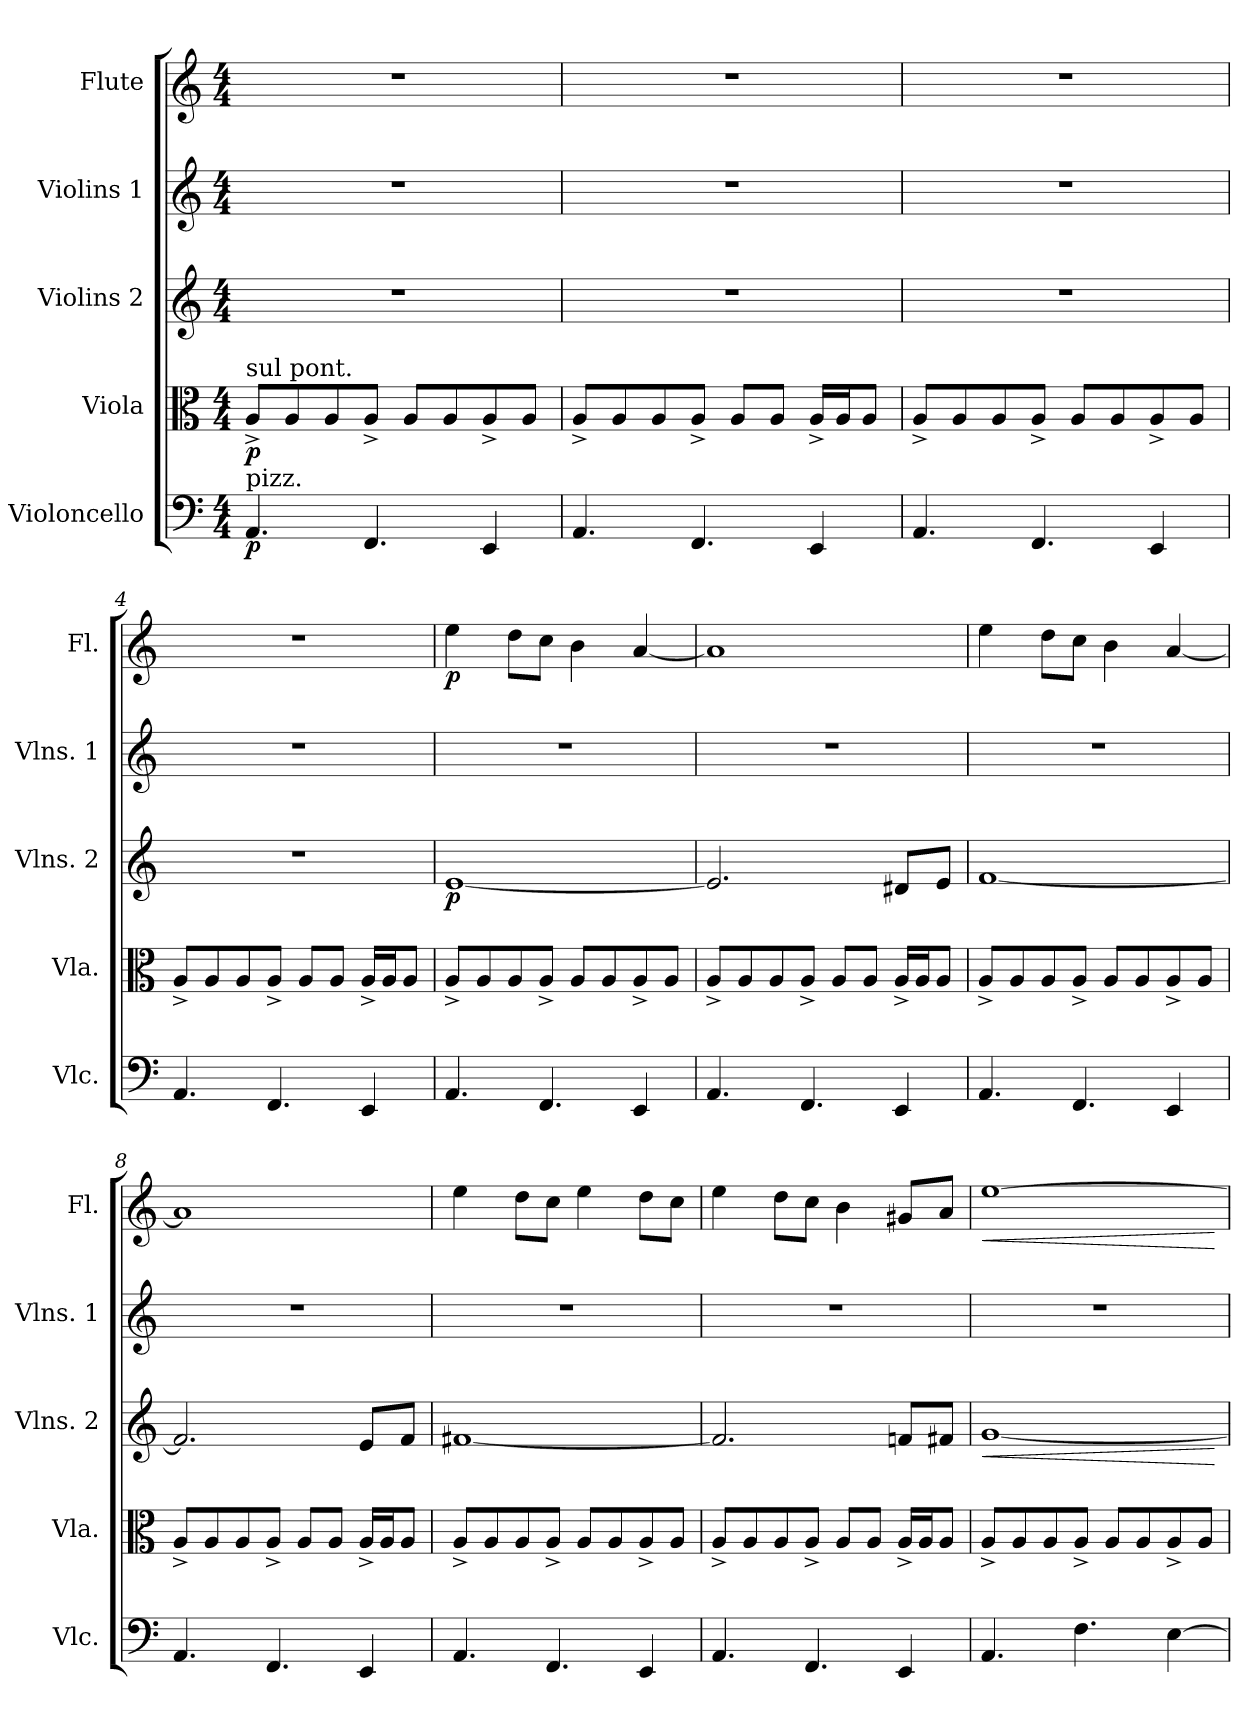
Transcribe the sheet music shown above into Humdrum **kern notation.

**kern	**dynam	**kern	**dynam	**kern	**dynam	**kern	**kern	**dynam
*part5	*part5	*part4	*part4	*part3	*part3	*part2	*part1	*part1
*staff5	*staff5	*staff4	*staff4	*staff3	*staff3	*staff2	*staff1	*staff1
*I"Violoncello	*	*I"Viola	*	*I"Violins 2	*	*I"Violins 1	*I"Flute	*
*I'Vlc.	*	*I'Vla.	*	*I'Vlns. 2	*	*I'Vlns. 1	*I'Fl.	*
*clefF4	*	*clefC3	*	*clefG2	*	*clefG2	*clefG2	*
*k[]	*	*k[]	*	*k[]	*	*k[]	*k[]	*
*C:	*	*C:	*	*C:	*	*C:	*C:	*
*M4/4	*	*M4/4	*	*M4/4	*	*M4/4	*M4/4	*
=1	=1	=1	=1	=1	=1	=1	=1	=1
!	!	!LO:TX:a:t=sul pont.	!	!	!	!	!	!
!LO:TX:a:t=pizz.	!	!	!	!	!	!	!	!
!	!LO:DY:b	!	!LO:DY:b	!	!	!	!	!
4.AA/	p	8A^/L	p	1r	.	1r	1r	.
.	.	8A/	.	.	.	.	.	.
.	.	8A/	.	.	.	.	.	.
4.FF/	.	8A^/J	.	.	.	.	.	.
.	.	8A/L	.	.	.	.	.	.
.	.	8A/	.	.	.	.	.	.
4EE/	.	8A^/	.	.	.	.	.	.
.	.	8A/J	.	.	.	.	.	.
=2	=2	=2	=2	=2	=2	=2	=2	=2
4.AA/	.	8A^/L	.	1r	.	1r	1r	.
.	.	8A/	.	.	.	.	.	.
.	.	8A/	.	.	.	.	.	.
4.FF/	.	8A^/J	.	.	.	.	.	.
.	.	8A/L	.	.	.	.	.	.
.	.	8A/J	.	.	.	.	.	.
4EE/	.	16A^/LL	.	.	.	.	.	.
.	.	16A/J	.	.	.	.	.	.
.	.	8A/J	.	.	.	.	.	.
=3	=3	=3	=3	=3	=3	=3	=3	=3
4.AA/	.	8A^/L	.	1r	.	1r	1r	.
.	.	8A/	.	.	.	.	.	.
.	.	8A/	.	.	.	.	.	.
4.FF/	.	8A^/J	.	.	.	.	.	.
.	.	8A/L	.	.	.	.	.	.
.	.	8A/	.	.	.	.	.	.
4EE/	.	8A^/	.	.	.	.	.	.
.	.	8A/J	.	.	.	.	.	.
=4	=4	=4	=4	=4	=4	=4	=4	=4
4.AA/	.	8A^/L	.	1r	.	1r	1r	.
.	.	8A/	.	.	.	.	.	.
.	.	8A/	.	.	.	.	.	.
4.FF/	.	8A^/J	.	.	.	.	.	.
.	.	8A/L	.	.	.	.	.	.
.	.	8A/J	.	.	.	.	.	.
4EE/	.	16A^/LL	.	.	.	.	.	.
.	.	16A/J	.	.	.	.	.	.
.	.	8A/J	.	.	.	.	.	.
=5	=5	=5	=5	=5	=5	=5	=5	=5
!	!	!	!	!	!LO:DY:b	!	!	!LO:DY:b
4.AA/	.	8A^/L	.	[1e	p	1r	4ee\	p
.	.	8A/	.	.	.	.	.	.
.	.	8A/	.	.	.	.	8dd\L	.
4.FF/	.	8A^/J	.	.	.	.	8cc\J	.
.	.	8A/L	.	.	.	.	4b\	.
.	.	8A/	.	.	.	.	.	.
4EE/	.	8A^/	.	.	.	.	[4a/	.
.	.	8A/J	.	.	.	.	.	.
=6	=6	=6	=6	=6	=6	=6	=6	=6
4.AA/	.	8A^/L	.	2.e/]	.	1r	1a]	.
.	.	8A/	.	.	.	.	.	.
.	.	8A/	.	.	.	.	.	.
4.FF/	.	8A^/J	.	.	.	.	.	.
.	.	8A/L	.	.	.	.	.	.
.	.	8A/J	.	.	.	.	.	.
4EE/	.	16A^/LL	.	8d#X/L	.	.	.	.
.	.	16A/J	.	.	.	.	.	.
.	.	8A/J	.	8e/J	.	.	.	.
=7	=7	=7	=7	=7	=7	=7	=7	=7
4.AA/	.	8A^/L	.	[1f	.	1r	4ee\	.
.	.	8A/	.	.	.	.	.	.
.	.	8A/	.	.	.	.	8dd\L	.
4.FF/	.	8A^/J	.	.	.	.	8cc\J	.
.	.	8A/L	.	.	.	.	4b\	.
.	.	8A/	.	.	.	.	.	.
4EE/	.	8A^/	.	.	.	.	[4a/	.
.	.	8A/J	.	.	.	.	.	.
!!LO:LB:g=z
=8	=8	=8	=8	=8	=8	=8	=8	=8
4.AA/	.	8A^/L	.	2.f/]	.	1r	1a]	.
.	.	8A/	.	.	.	.	.	.
.	.	8A/	.	.	.	.	.	.
4.FF/	.	8A^/J	.	.	.	.	.	.
.	.	8A/L	.	.	.	.	.	.
.	.	8A/J	.	.	.	.	.	.
4EE/	.	16A^/LL	.	8e/L	.	.	.	.
.	.	16A/J	.	.	.	.	.	.
.	.	8A/J	.	8f/J	.	.	.	.
=9	=9	=9	=9	=9	=9	=9	=9	=9
4.AA/	.	8A^/L	.	[1f#X	.	1r	4ee\	.
.	.	8A/	.	.	.	.	.	.
.	.	8A/	.	.	.	.	8dd\L	.
4.FF/	.	8A^/J	.	.	.	.	8cc\J	.
.	.	8A/L	.	.	.	.	4ee\	.
.	.	8A/	.	.	.	.	.	.
4EE/	.	8A^/	.	.	.	.	8dd\L	.
.	.	8A/J	.	.	.	.	8cc\J	.
=10	=10	=10	=10	=10	=10	=10	=10	=10
4.AA/	.	8A^/L	.	2.f#/]	.	1r	4ee\	.
.	.	8A/	.	.	.	.	.	.
.	.	8A/	.	.	.	.	8dd\L	.
4.FF/	.	8A^/J	.	.	.	.	8cc\J	.
.	.	8A/L	.	.	.	.	4b\	.
.	.	8A/J	.	.	.	.	.	.
4EE/	.	16A^/LL	.	8fn/L	.	.	8g#X/L	.
.	.	16A/J	.	.	.	.	.	.
.	.	8A/J	.	8f#X/J	.	.	8a/J	.
=11	=11	=11	=11	=11	=11	=11	=11	=11
!	!	!	!	!	!LO:HP:b	!	!	!LO:HP:b
4.AA/	.	8A^/L	.	[1g	<	1r	[1ee	<
.	.	8A/	.	.	.	.	.	.
.	.	8A/	.	.	.	.	.	.
4.F\	.	8A^/J	.	.	.	.	.	.
.	.	8A/L	.	.	.	.	.	.
.	.	8A/	.	.	.	.	.	.
[4E\	.	8A^/	.	.	.	.	.	.
.	.	8A/J	.	.	.	.	.	.
.	.	.	.	.	[	.	.	[
=	=	=	=	=	=	=	=	=
*-	*-	*-	*-	*-	*-	*-	*-	*-
